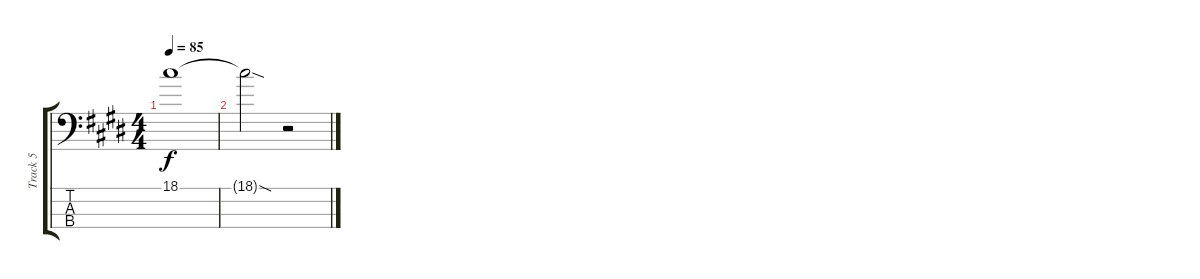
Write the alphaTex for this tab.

\track ("Track 5" "Track 5") {instrument electricbassfinger}
\staff {score tabs}
\tuning (G2 D2 A1 E1) {hide}
\ts (4 4)
\tempo 85
\clef f4
\ks e
18.1{t}.1{dy f} |
18.1{sod t}.2 r.2
